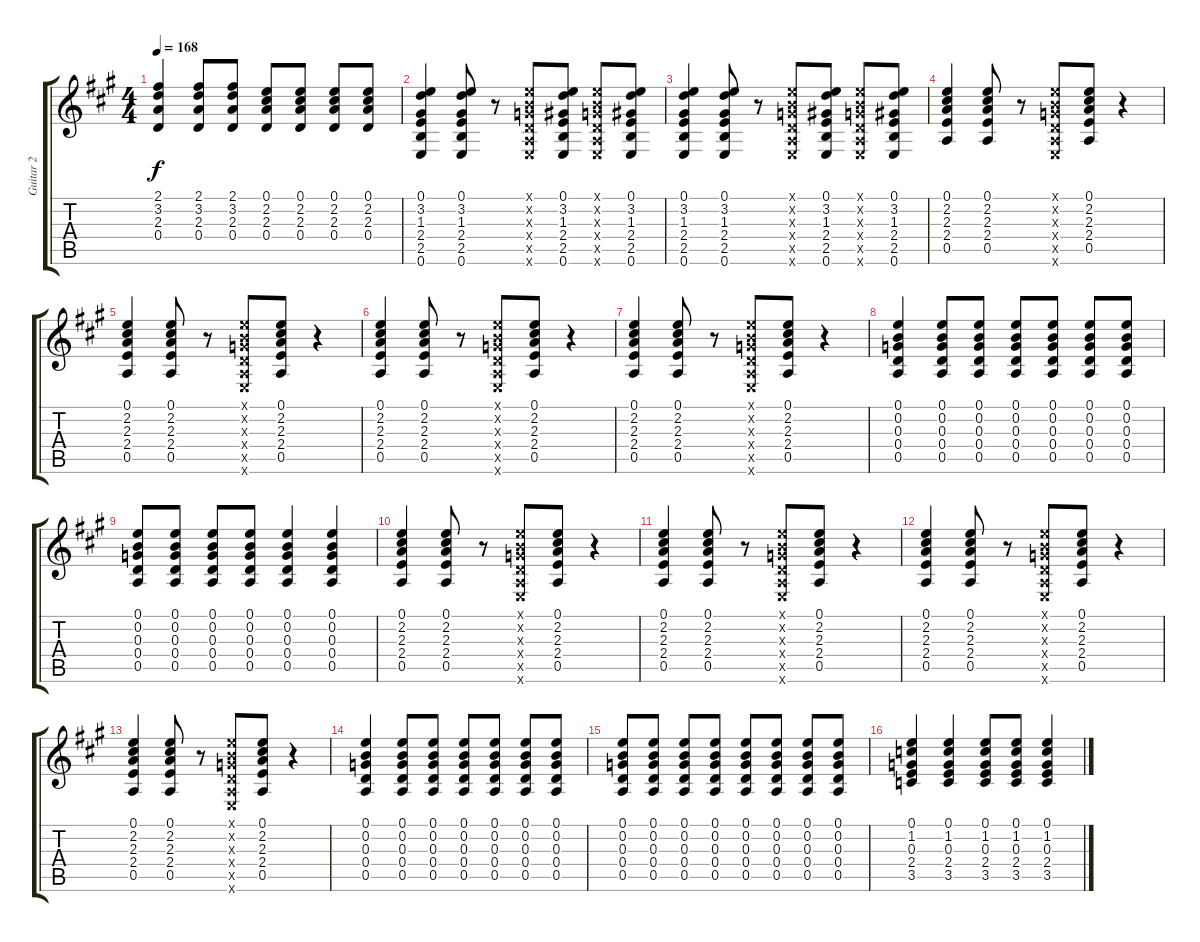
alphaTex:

\track ("Guitar 2" "Guitar 2") {instrument electricguitarclean}
\staff {score tabs}
\tuning (E4 B3 G3 D3 A2 E2) {hide}
\ts (4 4)
\tempo 168
\clef g2
\ks a
(2.1 3.2 2.3 0.4).4{dy f} (2.1 3.2 2.3 0.4).8 (2.1 3.2 2.3 0.4).8 (0.1 2.2 2.3 0.4).8 (0.1 2.2 2.3 0.4).8 (0.1 2.2 2.3 0.4).8 (0.1 2.2 2.3 0.4).8 |
(0.1 3.2 1.3 2.4 2.5 0.6).4 (0.1 3.2 1.3 2.4 2.5 0.6).8 r.8 (0.1{x} 0.2{x} 0.3{x} 0.4{x} 0.5{x} 0.6{x}).8 (0.1 3.2 1.3 2.4 2.5 0.6).8 (0.1{x} 0.2{x} 0.3{x} 0.4{x} 0.5{x} 0.6{x}).8 (0.1 3.2 1.3 2.4 2.5 0.6).8 |
(0.1 3.2 1.3 2.4 2.5 0.6).4 (0.1 3.2 1.3 2.4 2.5 0.6).8 r.8 (0.1{x} 0.2{x} 0.3{x} 0.4{x} 0.5{x} 0.6{x}).8 (0.1 3.2 1.3 2.4 2.5 0.6).8 (0.1{x} 0.2{x} 0.3{x} 0.4{x} 0.5{x} 0.6{x}).8 (0.1 3.2 1.3 2.4 2.5 0.6).8 |
(0.1 2.2 2.3 2.4 0.5).4 (0.1 2.2 2.3 2.4 0.5).8 r.8 (0.1{x} 0.2{x} 0.3{x} 0.4{x} 0.5{x} 0.6{x}).8 (0.1 2.2 2.3 2.4 0.5).8 r.4 |
(0.1 2.2 2.3 2.4 0.5).4 (0.1 2.2 2.3 2.4 0.5).8 r.8 (0.1{x} 0.2{x} 0.3{x} 0.4{x} 0.5{x} 0.6{x}).8 (0.1 2.2 2.3 2.4 0.5).8 r.4 |
(0.1 2.2 2.3 2.4 0.5).4 (0.1 2.2 2.3 2.4 0.5).8 r.8 (0.1{x} 0.2{x} 0.3{x} 0.4{x} 0.5{x} 0.6{x}).8 (0.1 2.2 2.3 2.4 0.5).8 r.4 |
(0.1 2.2 2.3 2.4 0.5).4 (0.1 2.2 2.3 2.4 0.5).8 r.8 (0.1{x} 0.2{x} 0.3{x} 0.4{x} 0.5{x} 0.6{x}).8 (0.1 2.2 2.3 2.4 0.5).8 r.4 |
(0.1 0.2 0.3 0.4 0.5).4 (0.1 0.2 0.3 0.4 0.5).8 (0.1 0.2 0.3 0.4 0.5).8 (0.1 0.2 0.3 0.4 0.5).8 (0.1 0.2 0.3 0.4 0.5).8 (0.1 0.2 0.3 0.4 0.5).8 (0.1 0.2 0.3 0.4 0.5).8 |
(0.1 0.2 0.3 0.4 0.5).8 (0.1 0.2 0.3 0.4 0.5).8 (0.1 0.2 0.3 0.4 0.5).8 (0.1 0.2 0.3 0.4 0.5).8 (0.1 0.2 0.3 0.4 0.5).4 (0.1 0.2 0.3 0.4 0.5).4 |
(0.1 2.2 2.3 2.4 0.5).4 (0.1 2.2 2.3 2.4 0.5).8 r.8 (0.1{x} 0.2{x} 0.3{x} 0.4{x} 0.5{x} 0.6{x}).8 (0.1 2.2 2.3 2.4 0.5).8 r.4 |
(0.1 2.2 2.3 2.4 0.5).4 (0.1 2.2 2.3 2.4 0.5).8 r.8 (0.1{x} 0.2{x} 0.3{x} 0.4{x} 0.5{x} 0.6{x}).8 (0.1 2.2 2.3 2.4 0.5).8 r.4 |
(0.1 2.2 2.3 2.4 0.5).4 (0.1 2.2 2.3 2.4 0.5).8 r.8 (0.1{x} 0.2{x} 0.3{x} 0.4{x} 0.5{x} 0.6{x}).8 (0.1 2.2 2.3 2.4 0.5).8 r.4 |
(0.1 2.2 2.3 2.4 0.5).4 (0.1 2.2 2.3 2.4 0.5).8 r.8 (0.1{x} 0.2{x} 0.3{x} 0.4{x} 0.5{x} 0.6{x}).8 (0.1 2.2 2.3 2.4 0.5).8 r.4 |
(0.1 0.2 0.3 0.4 0.5).4 (0.1 0.2 0.3 0.4 0.5).8 (0.1 0.2 0.3 0.4 0.5).8 (0.1 0.2 0.3 0.4 0.5).8 (0.1 0.2 0.3 0.4 0.5).8 (0.1 0.2 0.3 0.4 0.5).8 (0.1 0.2 0.3 0.4 0.5).8 |
(0.1 0.2 0.3 0.4 0.5).8 (0.1 0.2 0.3 0.4 0.5).8 (0.1 0.2 0.3 0.4 0.5).8 (0.1 0.2 0.3 0.4 0.5).8 (0.1 0.2 0.3 0.4 0.5).8 (0.1 0.2 0.3 0.4 0.5).8 (0.1 0.2 0.3 0.4 0.5).8 (0.1 0.2 0.3 0.4 0.5).8 |
(0.1 1.2 0.3 2.4 3.5).4 (0.1 1.2 0.3 2.4 3.5).4 (0.1 1.2 0.3 2.4 3.5).8 (0.1 1.2 0.3 2.4 3.5).8 (0.1 1.2 0.3 2.4 3.5).4
